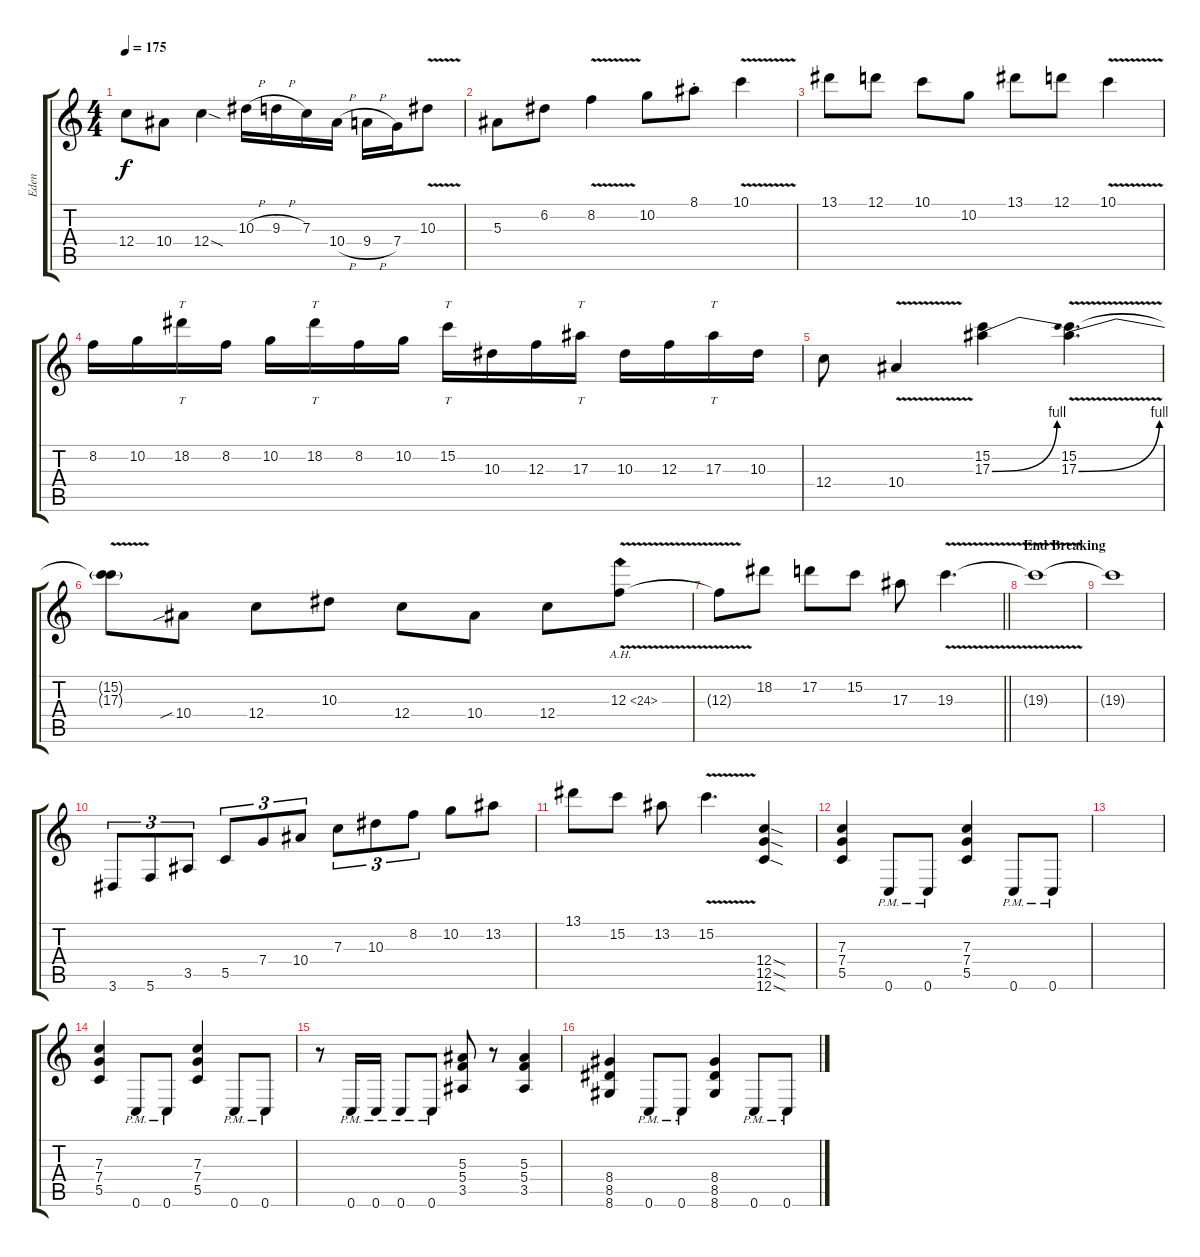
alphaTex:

\track ("Eden" "Eden") {instrument distortionguitar}
\staff {score tabs}
\tuning (D4 A3 F3 C3 G2 C2) {hide}
\ts (4 4)
\tempo 175
\clef g2
\ks c
12.4.8{dy f} 10.4.8 12.4{sod}.4 10.3{h}.16 9.3{h}.16 7.3.16 10.4{h}.16 9.4{h}.16 7.4.16 10.3{v}.8 |
5.3.8 6.2.8 8.2{v}.4 10.2.8 8.1{st}.8 10.1{v}.4 |
13.1.8 12.1.8 10.1.8 10.2.8 13.1.8 12.1.8 10.1{v}.4 |
8.2.16 10.2.16 18.2.16{tt} 8.2.16 10.2.16 18.2.16{tt} 8.2.16 10.2.16 15.2.16{tt} 10.3.16 12.3.16 17.3.16{tt} 10.3.16 12.3.16 17.3.16{tt} 10.3.16 |
12.4.8 10.4{v}.4 (15.2 17.3{be (bend 0 0 60 4)}).4 (15.2 17.3{be (bend 0 0 60 4) v}).4{d} |
(15.2{t} 17.3{t}).8 10.4{sib}.8 12.4.8 10.3.8 12.4.8 10.4.8 12.4.8 12.3{ah 12 v}.8 |
\barLineRight lightlight
12.3{t}.8 18.2.8 17.2.8 15.2.8 17.3.8 19.3{v}.4{d} |
\section ("" "End Breaking")
19.3{t}.1 |
19.3{t}.1 |
3.6.8{tu (3 2)} 5.6.8{tu (3 2)} 3.5.8{tu (3 2)} 5.5.8{tu (3 2)} 7.4.8{tu (3 2)} 10.4.8{tu (3 2)} 7.3.8{tu (3 2)} 10.3.8{tu (3 2)} 8.2.8{tu (3 2)} 10.2.8 13.2.8 |
13.1.8 15.2.8 13.2.8 15.2{v}.4{d} (12.4{sod} 12.5{sod} 12.6{sod}).4 |
(7.3 7.4 5.5).4 0.6{pm}.8 0.6{pm}.8 (7.3 7.4 5.5).4 0.6{pm}.8 0.6{pm}.8 |
|
(7.3 7.4 5.5).4 0.6{pm}.8 0.6{pm}.8 (7.3 7.4 5.5).4 0.6{pm}.8 0.6{pm}.8 |
r.8 0.6{pm}.16 0.6{pm}.16 0.6{pm}.8 0.6{pm}.8 (5.3 5.4 3.5).8 r.8 (5.3 5.4 3.5).4 |
(8.4 8.5 8.6).4 0.6{pm}.8 0.6{pm}.8 (8.4 8.5 8.6).4 0.6{pm}.8 0.6{pm}.8
